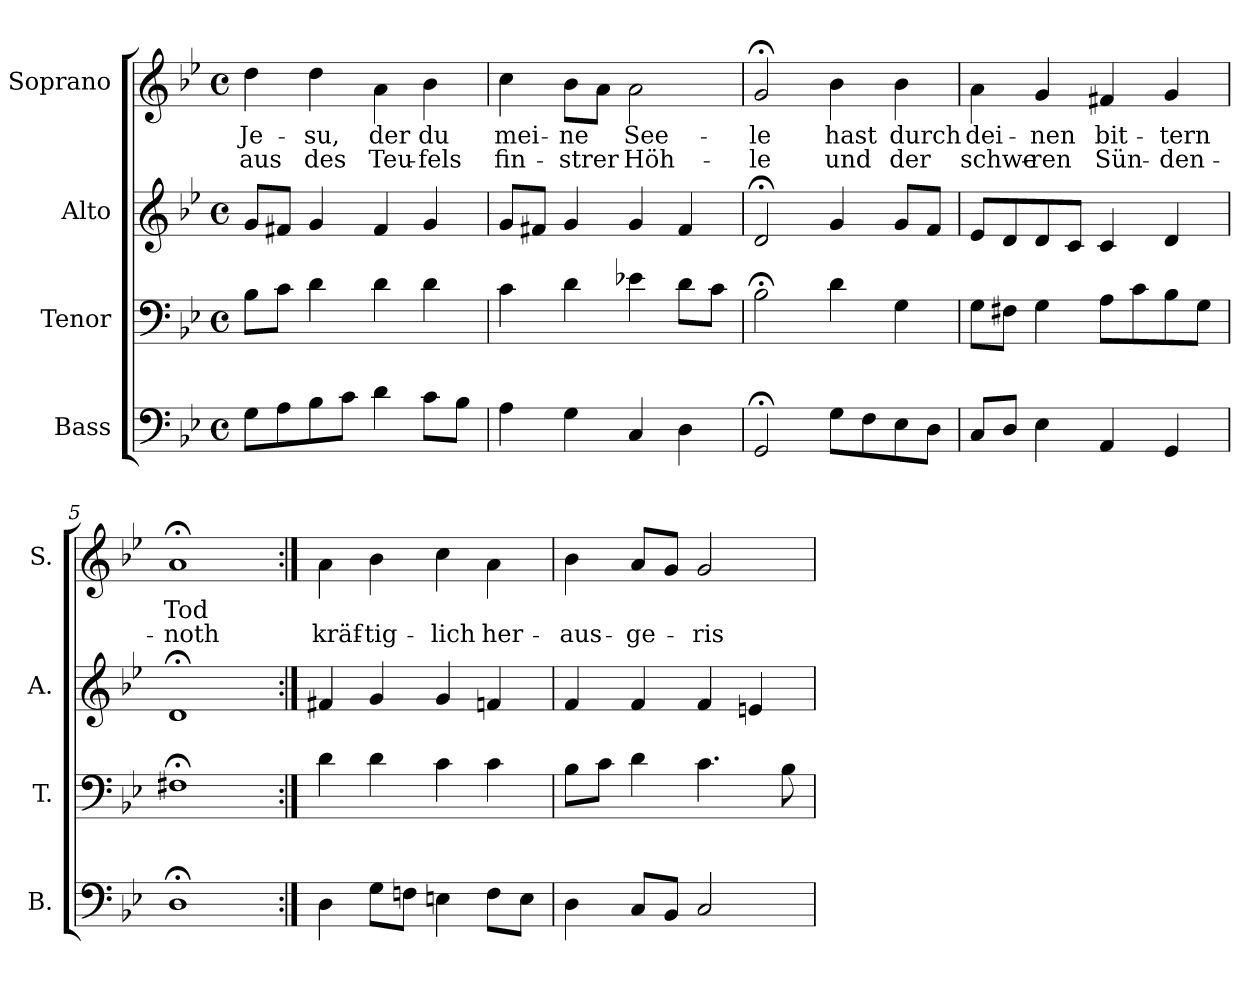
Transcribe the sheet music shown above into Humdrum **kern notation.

**kern	**kern	**kern	**kern	**text	**text
*part4	*part3	*part2	*part1	*part1	*part1
*staff4	*staff3	*staff2	*staff1	*staff1	*staff1
*I"Bass	*I"Tenor	*I"Alto	*I"Soprano	*	*
*I'B.	*I'T.	*I'A.	*I'S.	*	*
*clefF4	*clefF4	*clefG2	*clefG2	*	*
*k[b-e-]	*k[b-e-]	*k[b-e-]	*k[b-e-]	*	*
*B-:	*B-:	*B-:	*g:	*	*
*M4/4	*M4/4	*M4/4	*M4/4	*	*
*met(c)	*met(c)	*met(c)	*met(c)	*	*
=1	=1	=1	=1	=1	=1
8G\L	8B-\L	8g/L	4dd\	Je-	aus
8A\	8c\J	8f#X/J	.	.	.
8B-\	4d\	4g/	4dd\	-su,	des
8c\J	.	.	.	.	.
4d\	4d\	4f#/	4a\	der	Teu-
8c\L	4d\	4g/	4b-\	du	-fels
8B-\J	.	.	.	.	.
=2	=2	=2	=2	=2	=2
4A\	4c\	8g/L	4cc\	mei-	fin-
.	.	8f#X/J	.	.	.
4G\	4d\	4g/	8b-\L	-ne	-strer
.	.	.	8a\J	.	.
4C/	4e-X\	4g/	2a\	See-	Höh-
4D\	8d\L	4f#/	.	.	.
.	8c\J	.	.	.	.
=3	=3	=3	=3	=3	=3
2GG;</	2B-;<\	2d;</	2g;</	-le	-le
8G\L	4d\	4g/	4b-\	hast	und
8F\	.	.	.	.	.
8E-\	4G\	8g/L	4b-\	durch	der
8D\J	.	8f/J	.	.	.
=4	=4	=4	=4	=4	=4
8C/L	8G\L	8e-/L	4a\	dei-	schwe-
8D/J	8F#X\J	8d/	.	.	.
4E-\	4G\	8d/	4g/	-nen	-ren
.	.	8c/J	.	.	.
4AA/	8A\L	4c/	4f#X/	bit-	Sün-
.	8c\	.	.	.	.
4GG/	8B-\	4d/	4g/	-tern	-den-
.	8G\J	.	.	.	.
=5	=5	=5	=5	=5	=5
1D;<	1F#X;<	1d;<	1a;<	Tod	-noth
!!LO:LB:g=z
=6:|!	=6:|!	=6:|!	=6:|!	=6:|!	=6:|!
4D\	4d\	4f#X/	4a\	.	kräf-
8G\L	4d\	4g/	4b-\	.	-tig-
8Fn\J	.	.	.	.	.
4En\	4c\	4g/	4cc\	.	-lich
8F\L	4c\	4fn/	4a\	.	her-
8E\J	.	.	.	.	.
=7	=7	=7	=7	=7	=7
4D\	8B-\L	4f/	4b-\	.	-aus-
.	8c\J	.	.	.	.
8C/L	4d\	4f/	8a/L	.	-ge-
8BB-/J	.	.	8g/J	.	.
2C/	4.c\	4f/	2g/	.	-ris-
.	.	4en/	.	.	.
.	8B-\	.	.	.	.
=	=	=	=	=	=
*-	*-	*-	*-	*-	*-
